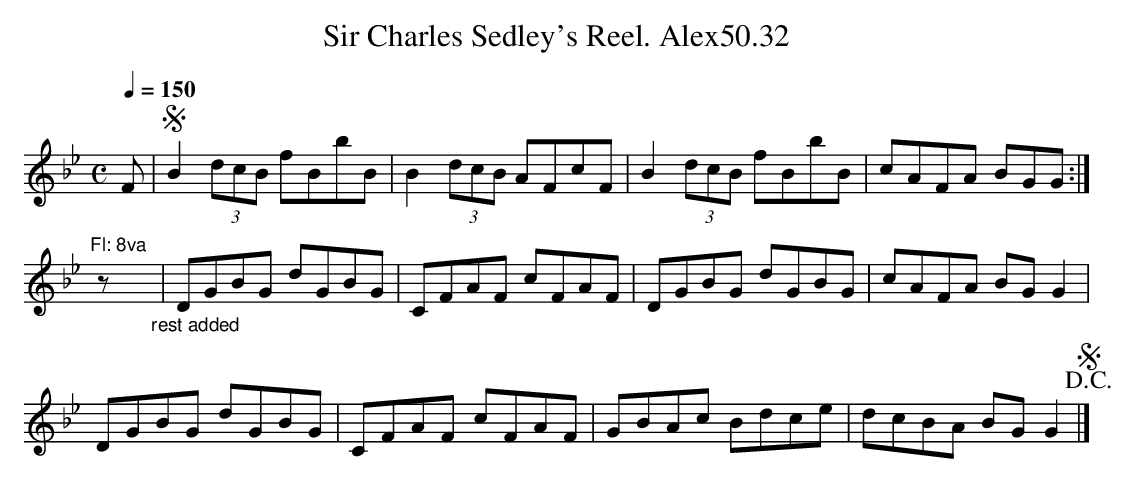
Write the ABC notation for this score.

X:1
T:Sir Charles Sedley's Reel. Alex50.32
M:C
L:1/8
Q:1/4=150
K:Gm
F|!segno!B2 (3dcB fBbB|B2 (3dcB AFcF|B2 (3dcB fBbB|cAFA BGG:|
"Fl: 8va"
z"_rest added"|DGBG dGBG|CFAF cFAF|DGBG dGBG|cAFA BG G2|
DGBG dGBG|CFAF cFAF|GBAc Bdce|dcBA BG G2!D.C.!!segno!|]
